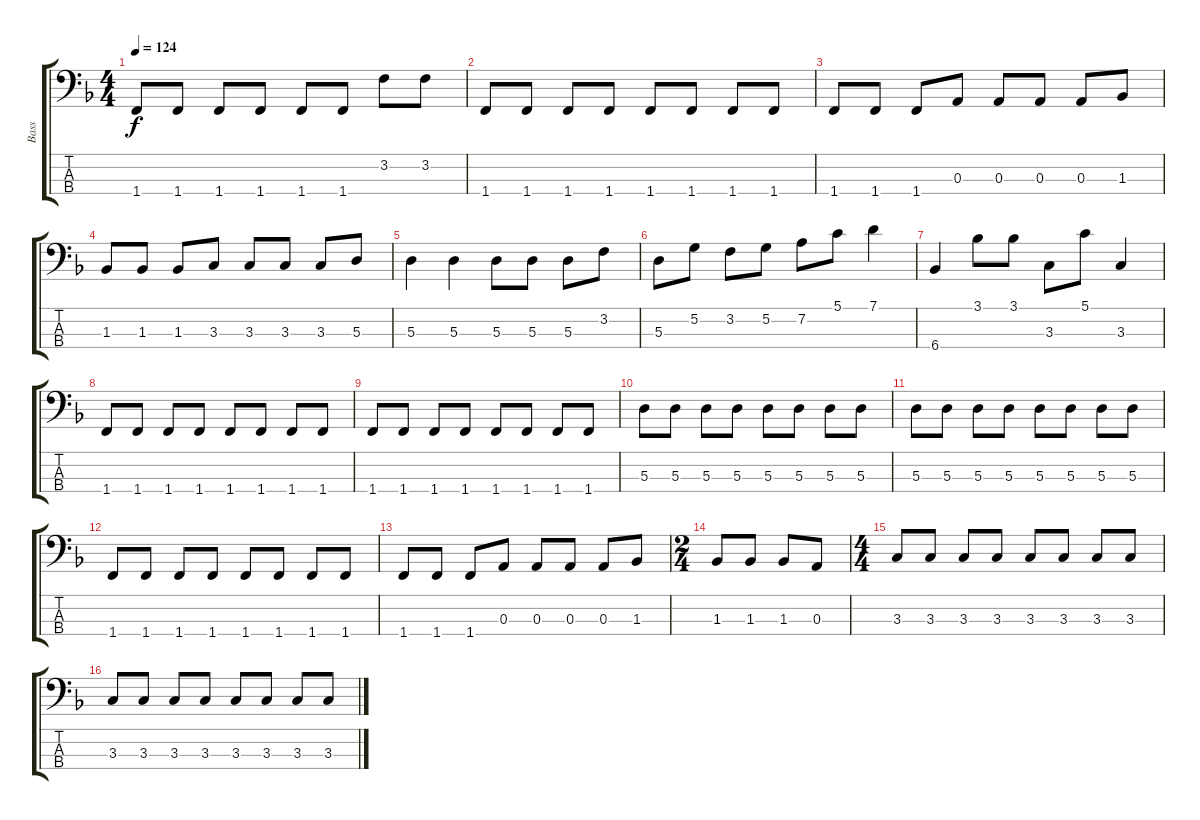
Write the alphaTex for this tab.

\track ("Bass" "Bass") {instrument electricbassfinger}
\staff {score tabs}
\tuning (G2 D2 A1 E1) {hide}
\ts (4 4)
\tempo 124
\clef f4
\ks dminor
1.4.8{dy f} 1.4.8 1.4.8 1.4.8 1.4.8 1.4.8 3.2.8 3.2.8 |
1.4.8 1.4.8 1.4.8 1.4.8 1.4.8 1.4.8 1.4.8 1.4.8 |
1.4.8 1.4.8 1.4.8 0.3.8 0.3.8 0.3.8 0.3.8 1.3.8 |
1.3.8 1.3.8 1.3.8 3.3.8 3.3.8 3.3.8 3.3.8 5.3.8 |
5.3.4 5.3.4 5.3.8 5.3.8 5.3.8 3.2.8 |
5.3.8 5.2.8 3.2.8 5.2.8 7.2.8 5.1.8 7.1.4 |
6.4.4 3.1.8 3.1.8 3.3.8 5.1.8 3.3.4 |
1.4.8 1.4.8 1.4.8 1.4.8 1.4.8 1.4.8 1.4.8 1.4.8 |
1.4.8 1.4.8 1.4.8 1.4.8 1.4.8 1.4.8 1.4.8 1.4.8 |
5.3.8 5.3.8 5.3.8 5.3.8 5.3.8 5.3.8 5.3.8 5.3.8 |
5.3.8 5.3.8 5.3.8 5.3.8 5.3.8 5.3.8 5.3.8 5.3.8 |
1.4.8 1.4.8 1.4.8 1.4.8 1.4.8 1.4.8 1.4.8 1.4.8 |
1.4.8 1.4.8 1.4.8 0.3.8 0.3.8 0.3.8 0.3.8 1.3.8 |
\ts (2 4)
1.3.8 1.3.8 1.3.8 0.3.8 |
\ts (4 4)
3.3.8 3.3.8 3.3.8 3.3.8 3.3.8 3.3.8 3.3.8 3.3.8 |
3.3.8 3.3.8 3.3.8 3.3.8 3.3.8 3.3.8 3.3.8 3.3.8
